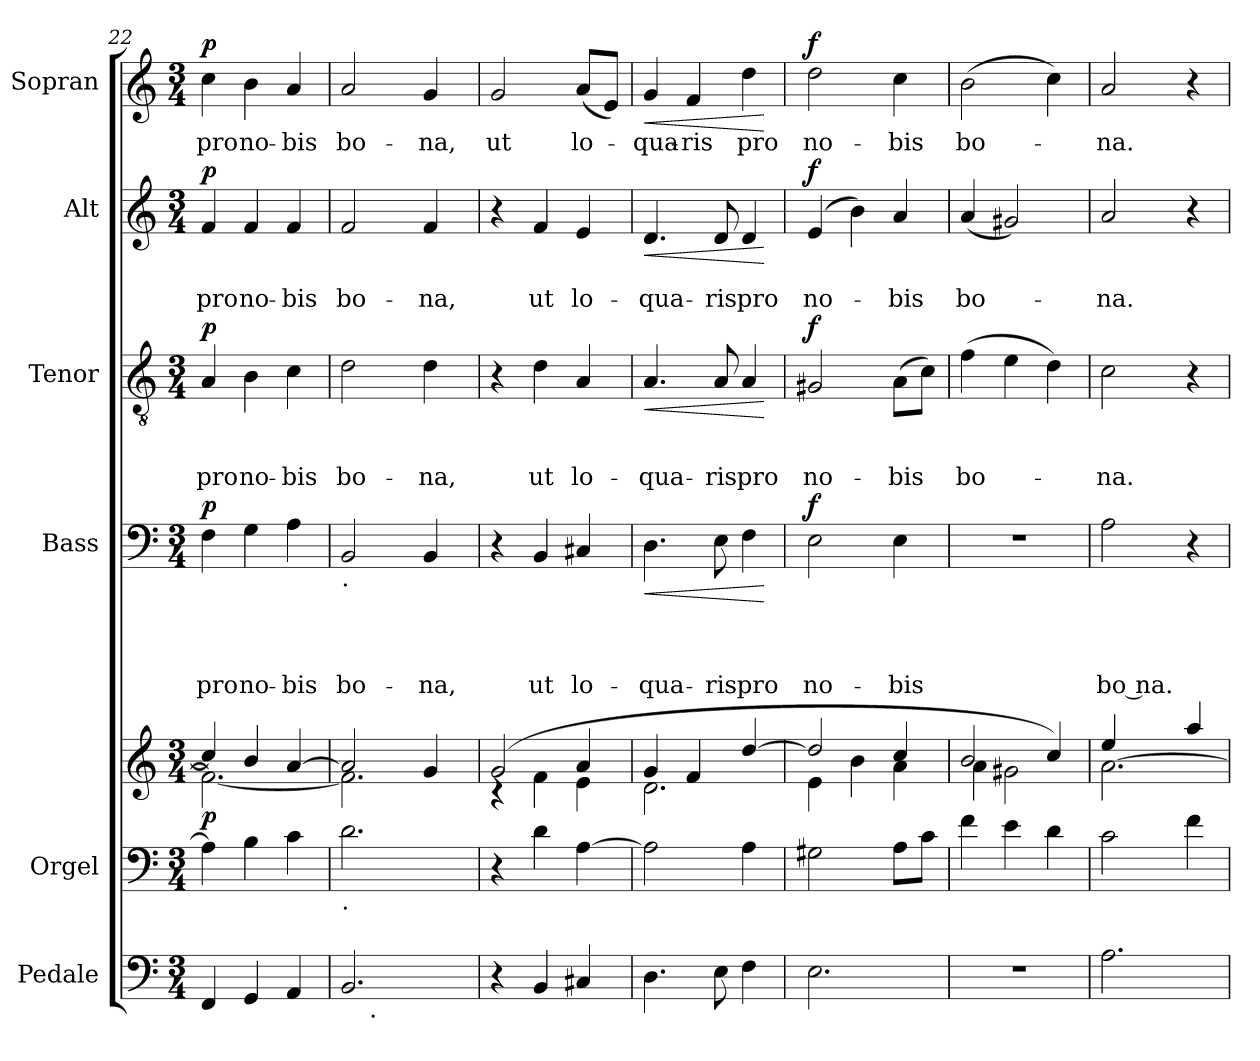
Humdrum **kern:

**kern	**kern	**kern	**dynam	**kern	**text	**text	**text	**text	**dynam	**kern	**text	**text	**text	**dynam	**kern	**text	**text	**dynam	**kern	**text	**dynam
*part6	*part5	*part5	*part5	*part4	*part4	*part4	*part4	*part4	*part4	*part3	*part3	*part3	*part3	*part3	*part2	*part2	*part2	*part2	*part1	*part1	*part1
*staff7	*staff6	*staff5	*staff5/6	*staff4	*staff4	*staff4	*staff4	*staff4	*staff4	*staff3	*staff3	*staff3	*staff3	*staff3	*staff2	*staff2	*staff2	*staff2	*staff1	*staff1	*staff1
*I"Pedale	*I"Orgel	*	*	*I"Bass	*	*	*	*	*	*I"Tenor	*	*	*	*	*I"Alt	*	*	*	*I"Sopran	*	*
*clefF4	*clefF4	*clefG2	*	*clefF4	*	*	*	*	*	*clefGv2	*	*	*	*	*clefG2	*	*	*	*clefG2	*	*
*k[]	*k[]	*k[]	*	*k[]	*	*	*	*	*	*k[]	*	*	*	*	*k[]	*	*	*	*k[]	*	*
*C:	*C:	*C:	*	*C:	*	*	*	*	*	*C:	*	*	*	*	*C:	*	*	*	*C:	*	*
*M3/4	*M3/4	*M3/4	*	*M3/4	*	*	*	*	*	*M3/4	*	*	*	*	*M3/4	*	*	*	*M3/4	*	*
=22	=22	=22	=22	=22	=22	=22	=22	=22	=22	=22	=22	=22	=22	=22	=22	=22	=22	=22	=22	=22	=22
*	*	*^	*	*	*	*	*	*	*	*	*	*	*	*	*	*	*	*	*	*	*
!	!	!	!	!LO:DY:a=2	!	!	!	!	!LO:LY:b	!LO:DY:a	!	!	!	!LO:LY:b	!LO:DY:a	!	!	!LO:LY:b	!LO:DY:a	!	!LO:LY:b	!LO:DY:a
4FF/	4A\]	4cc/]	2.f\_	p	4F\	.	.	.	pro	p	4A/	.	.	pro	p	4f/	.	pro	p	4cc\	pro	p
!	!	!	!	!	!	!	!	!	!LO:LY:b	!	!	!	!	!LO:LY:b	!	!	!	!LO:LY:b	!	!	!LO:LY:b	!
4GG/	4B\	4b/	.	.	4G\	.	.	.	no-	.	4B\	.	.	no-	.	4f/	.	no-	.	4b\	no-	.
!	!	!	!	!	!	!	!	!	!LO:LY:b	!	!	!	!	!LO:LY:b	!	!	!	!LO:LY:b	!	!	!LO:LY:b	!
4AA/	4c\	[<4a/	.	.	4A\	.	.	.	-bis	.	4c\	.	.	-bis	.	4f/	.	-bis	.	4a/	-bis	.
!!LO:LB:g=z
=23	=23	=23	=23	=23	=23	=23	=23	=23	=23	=23	=23	=23	=23	=23	=23	=23	=23	=23	=23	=23	=23	=23
!	!	!	!	!	!LO:TX:b:t=.	!	!	!	!	!	!	!	!	!	!	!	!	!	!	!	!	!
!	!LO:TX:b:t=.	!	!	!	!	!	!	!	!	!	!	!	!	!	!	!	!	!	!	!	!	!
!	!	!	!	!	!	!	!	!	!LO:LY:b	!	!	!	!	!LO:LY:b	!	!	!	!LO:LY:b	!	!	!LO:LY:b	!
*^	*	*	*	*	*	*	*	*	*	*	*	*	*	*	*	*	*	*	*	*	*	*
2.BB/	8ryy	2.d\	2a/]	2.f\]	.	2BB/	.	.	.	bo-	.	2d\	.	.	bo-	.	2f/	.	bo-	.	2a/	bo-	.
!	!LO:TX:b:t=.	!	!	!	!	!	!	!	!	!	!	!	!	!	!	!	!	!	!	!	!	!	!
.	2ryy	.	.	.	.	.	.	.	.	.	.	.	.	.	.	.	.	.	.	.	.	.	.
!	!	!	!	!	!	!	!	!	!	!LO:LY:b	!	!	!	!	!LO:LY:b	!	!	!	!LO:LY:b	!	!	!LO:LY:b	!
.	.	.	4g/	.	.	4BB/	.	.	.	-na,	.	4d\	.	.	-na,	.	4f/	.	-na,	.	4g/	-na,	.
.	8ryy	.	.	.	.	.	.	.	.	.	.	.	.	.	.	.	.	.	.	.	.	.	.
=24	=24	=24	=24	=24	=24	=24	=24	=24	=24	=24	=24	=24	=24	=24	=24	=24	=24	=24	=24	=24	=24	=24	=24
!	!	!	!	!	!	!	!	!	!	!	!	!	!	!	!	!	!	!	!	!	!	!LO:LY:b	!
*v	*v	*	*	*	*	*	*	*	*	*	*	*	*	*	*	*	*	*	*	*	*	*	*
4r	4r	(2g/	4rB	.	4r	.	.	.	.	.	4r	.	.	.	.	4r	.	.	.	2g/	ut	.
!	!	!	!	!	!	!	!	!	!LO:LY:b	!	!	!	!	!LO:LY:b	!	!	!	!LO:LY:b	!	!	!	!
4BB/	4d\	.	4f\	.	4BB/	.	.	.	ut	.	4d\	.	.	ut	.	4f/	.	ut	.	.	.	.
!	!	!	!	!	!	!	!	!	!LO:LY:b	!	!	!	!	!LO:LY:b	!	!	!	!LO:LY:b	!	!	!LO:LY:b	!
4C#X/	[>4A\	4a/	4e\	.	4C#X/	.	.	.	lo-	.	4A/	.	.	lo-	.	4e/	.	lo-	.	(<8a/L	lo-	.
.	.	.	.	.	.	.	.	.	.	.	.	.	.	.	.	.	.	.	.	8e/J)	.	.
=25	=25	=25	=25	=25	=25	=25	=25	=25	=25	=25	=25	=25	=25	=25	=25	=25	=25	=25	=25	=25	=25	=25
!	!	!	!	!	!	!	!	!	!LO:LY:b	!LO:HP:b	!	!	!	!LO:LY:b	!LO:HP:b	!	!	!LO:LY:b	!LO:HP:b	!	!LO:LY:b	!LO:HP:b
4.D\	2A\]	4g/	2.d\	.	4.D\	.	.	.	-qua-	<	4.A/	.	.	-qua-	<	4.d/	.	-qua-	<	4g/	-qua-	<
!	!	!	!	!	!	!	!	!	!	!	!	!	!	!	!	!	!	!	!	!	!LO:LY:b	!
.	.	4f/	.	.	.	.	.	.	.	.	.	.	.	.	.	.	.	.	.	4f/	-ris	.
!	!	!	!	!	!	!	!	!	!LO:LY:b	!	!	!	!	!LO:LY:b	!	!	!	!LO:LY:b	!	!	!	!
8E\	.	.	.	.	8E\	.	.	.	-ris	.	8A/	.	.	-ris	.	8d/	.	-ris	.	.	.	.
!	!	!	!	!	!	!	!	!	!LO:LY:b	!	!	!	!	!LO:LY:b	!	!	!	!LO:LY:b	!	!	!LO:LY:b	!
4F\	4A\	[>4dd/	.	.	4F\	.	.	.	pro	.	4A/	.	.	pro	.	4d/	.	pro	.	4dd\	pro	.
*	*	*v	*v	*	*	*	*	*	*	*	*	*	*	*	*	*	*	*	*	*	*	*
.	.	.	.	.	.	.	.	.	[	.	.	.	.	[	.	.	.	[	.	.	[
=26	=26	=26	=26	=26	=26	=26	=26	=26	=26	=26	=26	=26	=26	=26	=26	=26	=26	=26	=26	=26	=26
*	*	*^	*	*	*	*	*	*	*	*	*	*	*	*	*	*	*	*	*	*	*
!	!	!	!	!	!	!	!	!	!LO:LY:b	!LO:DY:a	!	!	!	!LO:LY:b	!LO:DY:a	!	!	!LO:LY:b	!LO:DY:a	!	!LO:LY:b	!LO:DY:a
2.E\	2G#X\	2dd/]	4e\	.	2E\	.	.	.	no-	f	2G#X/	.	.	no-	f	(4e/	.	no-	f	2dd\	no-	f
.	.	.	4b\	.	.	.	.	.	.	.	.	.	.	.	.	4b\)	.	.	.	.	.	.
!	!	!	!	!	!	!	!	!	!LO:LY:b	!	!	!	!	!LO:LY:b	!	!	!	!LO:LY:b	!	!	!LO:LY:b	!
.	8A\L	4cc/	4a\	.	4E\	.	.	.	-bis	.	(>8A\L	.	.	-bis	.	4a/	.	-bis	.	4cc\	-bis	.
.	8c\J	.	.	.	.	.	.	.	.	.	8c\J)	.	.	.	.	.	.	.	.	.	.	.
=27	=27	=27	=27	=27	=27	=27	=27	=27	=27	=27	=27	=27	=27	=27	=27	=27	=27	=27	=27	=27	=27	=27
!	!	!	!	!	!	!	!	!	!	!	!	!	!	!LO:LY:b	!	!	!	!LO:LY:b	!	!	!LO:LY:b	!
2.r	4f\	2b/	4a\	.	2.r	.	.	.	.	.	(>4f\	.	.	bo-	.	(<4a/	.	bo-	.	(>2b\	bo-	.
.	4e\	.	2g#X\	.	.	.	.	.	.	.	4e\	.	.	.	.	2g#X/)	.	.	.	.	.	.
.	4d\	4cc/)	.	.	.	.	.	.	.	.	4d\)	.	.	.	.	.	.	.	.	4cc\)	.	.
=28	=28	=28	=28	=28	=28	=28	=28	=28	=28	=28	=28	=28	=28	=28	=28	=28	=28	=28	=28	=28	=28	=28
!	!	!	!	!	!	!	!	!	!LO:LY:b:rj	!	!	!	!	!LO:LY:b	!	!	!	!LO:LY:b	!	!	!LO:LY:b	!
2.A\	2c\	[<2.a\	4ee/	.	2A\	.	.	.	bo na.-	.	2c\	.	.	-na.	.	2a/	.	-na.	.	2a/	-na.	.
.	.	.	4ryy	.	.	.	.	.	.	.	.	.	.	.	.	.	.	.	.	.	.	.
.	4f\	.	4aa/	.	4r	.	.	.	.	.	4r	.	.	.	.	4r	.	.	.	4r	.	.
*	*	*v	*v	*	*	*	*	*	*	*	*	*	*	*	*	*	*	*	*	*	*	*
=	=	=	=	=	=	=	=	=	=	=	=	=	=	=	=	=	=	=	=	=	=
*-	*-	*-	*-	*-	*-	*-	*-	*-	*-	*-	*-	*-	*-	*-	*-	*-	*-	*-	*-	*-	*-
